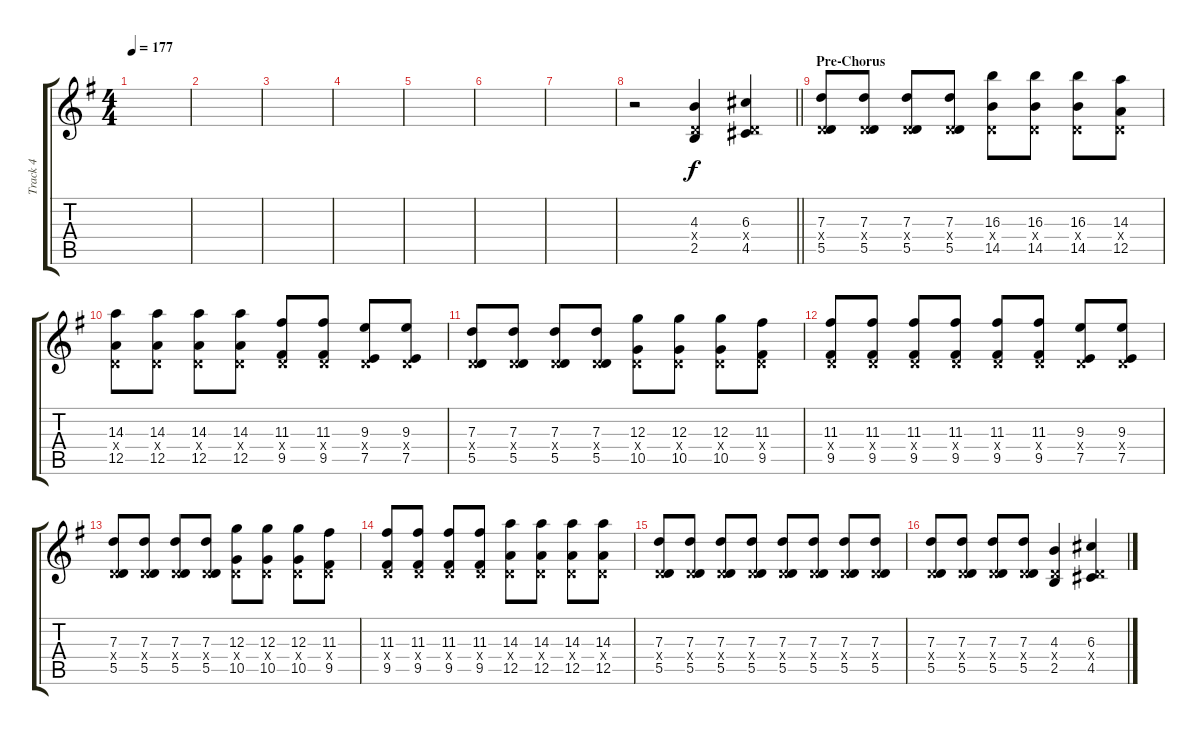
\track ("Track 4" "Track 4") {instrument distortionguitar}
\staff {score tabs}
\tuning (E4 B3 G3 D3 A2 D2) {hide}
\ts (4 4)
\tempo 177
\clef g2
\ks g
|
|
|
|
|
|
|
\barLineRight lightlight
r.2 (4.3 0.4{x} 2.5).4 (6.3 0.4{x} 4.5).4 |
\section ("" "Pre-Chorus")
(7.3 0.4{x} 5.5).8 (7.3 0.4{x} 5.5).8 (7.3 0.4{x} 5.5).8 (7.3 0.4{x} 5.5).8 (16.3 0.4{x} 14.5).8 (16.3 0.4{x} 14.5).8 (16.3 0.4{x} 14.5).8 (14.3 0.4{x} 12.5).8 |
(14.3 0.4{x} 12.5).8 (14.3 0.4{x} 12.5).8 (14.3 0.4{x} 12.5).8 (14.3 0.4{x} 12.5).8 (11.3 0.4{x} 9.5).8 (11.3 0.4{x} 9.5).8 (9.3 0.4{x} 7.5).8 (9.3 0.4{x} 7.5).8 |
(7.3 0.4{x} 5.5).8 (7.3 0.4{x} 5.5).8 (7.3 0.4{x} 5.5).8 (7.3 0.4{x} 5.5).8 (12.3 0.4{x} 10.5).8 (12.3 0.4{x} 10.5).8 (12.3 0.4{x} 10.5).8 (11.3 0.4{x} 9.5).8 |
(11.3 0.4{x} 9.5).8 (11.3 0.4{x} 9.5).8 (11.3 0.4{x} 9.5).8 (11.3 0.4{x} 9.5).8 (11.3 0.4{x} 9.5).8 (11.3 0.4{x} 9.5).8 (9.3 0.4{x} 7.5).8 (9.3 0.4{x} 7.5).8 |
(7.3 0.4{x} 5.5).8 (7.3 0.4{x} 5.5).8 (7.3 0.4{x} 5.5).8 (7.3 0.4{x} 5.5).8 (12.3 0.4{x} 10.5).8 (12.3 0.4{x} 10.5).8 (12.3 0.4{x} 10.5).8 (11.3 0.4{x} 9.5).8 |
(11.3 0.4{x} 9.5).8 (11.3 0.4{x} 9.5).8 (11.3 0.4{x} 9.5).8 (11.3 0.4{x} 9.5).8 (14.3 0.4{x} 12.5).8 (14.3 0.4{x} 12.5).8 (14.3 0.4{x} 12.5).8 (14.3 0.4{x} 12.5).8 |
(7.3 0.4{x} 5.5).8 (7.3 0.4{x} 5.5).8 (7.3 0.4{x} 5.5).8 (7.3 0.4{x} 5.5).8 (7.3 0.4{x} 5.5).8 (7.3 0.4{x} 5.5).8 (7.3 0.4{x} 5.5).8 (7.3 0.4{x} 5.5).8 |
(7.3 0.4{x} 5.5).8 (7.3 0.4{x} 5.5).8 (7.3 0.4{x} 5.5).8 (7.3 0.4{x} 5.5).8 (4.3 0.4{x} 2.5).4 (6.3 0.4{x} 4.5).4
